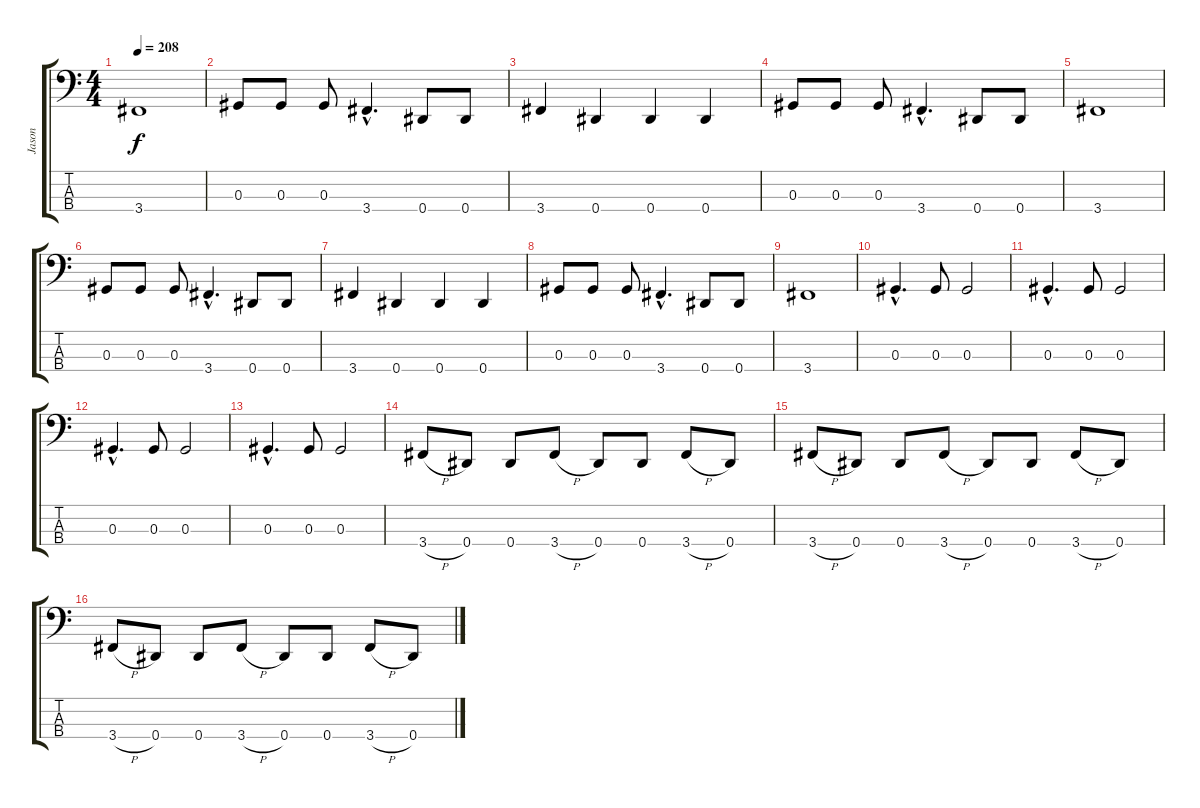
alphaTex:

\track ("Jason" "Jason") {instrument electricbasspick}
\staff {score tabs}
\tuning (Gb2 Db2 Ab1 Eb1) {hide}
\ts (4 4)
\tempo 208
\clef f4
\ks c
3.4.1{dy f} |
0.3.8 0.3.8 0.3.8 3.4{hac}.4{d} 0.4.8 0.4.8 |
3.4.4 0.4.4 0.4.4 0.4.4 |
0.3.8 0.3.8 0.3.8 3.4{hac}.4{d} 0.4.8 0.4.8 |
3.4.1 |
0.3.8 0.3.8 0.3.8 3.4{hac}.4{d} 0.4.8 0.4.8 |
3.4.4 0.4.4 0.4.4 0.4.4 |
0.3.8 0.3.8 0.3.8 3.4{hac}.4{d} 0.4.8 0.4.8 |
3.4.1 |
0.3{hac}.4{d} 0.3.8 0.3.2 |
0.3{hac}.4{d} 0.3.8 0.3.2 |
0.3{hac}.4{d} 0.3.8 0.3.2 |
0.3{hac}.4{d} 0.3.8 0.3.2 |
3.4{h}.8 0.4.8 0.4.8 3.4{h}.8 0.4.8 0.4.8 3.4{h}.8 0.4.8 |
3.4{h}.8 0.4.8 0.4.8 3.4{h}.8 0.4.8 0.4.8 3.4{h}.8 0.4.8 |
3.4{h}.8 0.4.8 0.4.8 3.4{h}.8 0.4.8 0.4.8 3.4{h}.8 0.4.8
